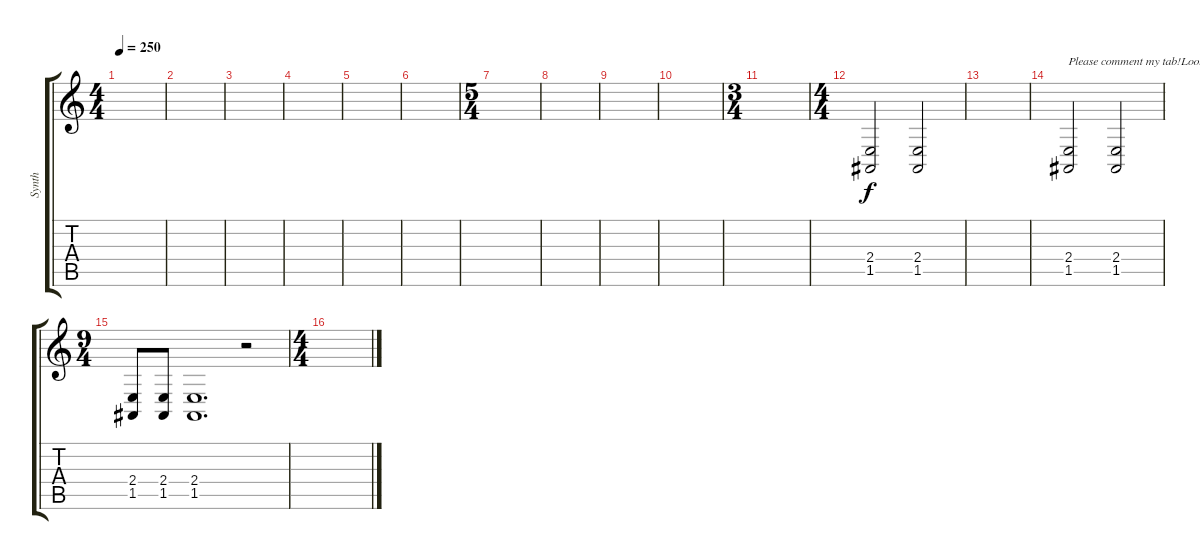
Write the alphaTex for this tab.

\track ("Synth" "Synth") {instrument lead1square}
\staff {score tabs}
\tuning (E4 B3 G3 D3 A2 E2) {hide}
\ts (4 4)
\tempo 250
\clef g2
\ks c
|
|
|
|
|
|
\ts (5 4)
|
|
|
|
\ts (3 4)
|
\ts (4 4)
(2.4 1.5).2{instrument synthstrings2} (2.4 1.5).2 |
|
(2.4 1.5).2{txt "Please comment my tab!Look at the tab information." instrument synthstrings2} (2.4 1.5).2 |
\ts (9 4)
(2.4 1.5).8{instrument synthstrings2} (2.4 1.5).8 (2.4 1.5).1{d} r.2 |
\ts (4 4)
